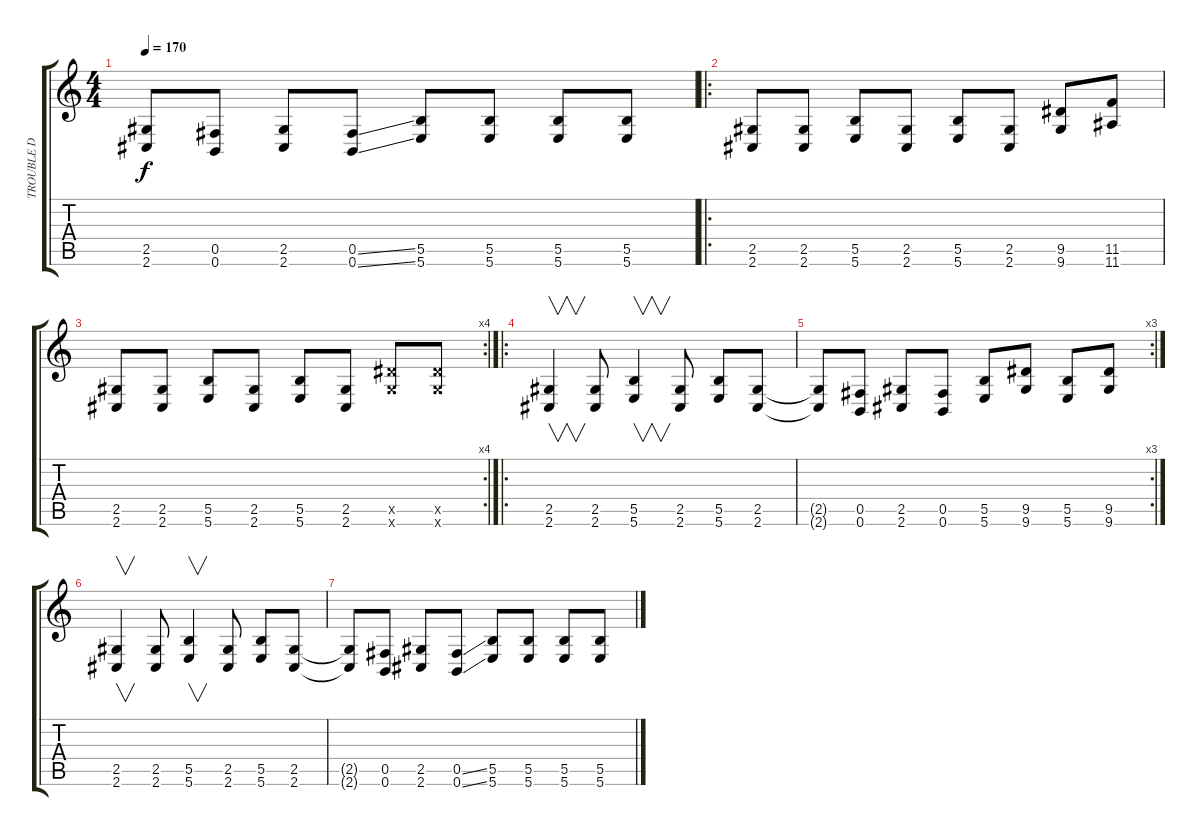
\track ("TROUBLE D" "TROUBLE D") {instrument electricbassfinger}
\staff {score tabs}
\tuning (Db4 Ab3 E3 B2 Gb2 B1) {hide}
\ts (4 4)
\tempo 170
\clef g2
\ks c
(2.5{t} 2.6{t}).8{dy f} (0.5 0.6).8 (2.5 2.6).8 (0.5{ss} 0.6{ss}).8 (5.5 5.6).8 (5.5 5.6).8 (5.5 5.6).8 (5.5 5.6).8 |
\ro
(2.5 2.6).8 (2.5 2.6).8 (5.5 5.6).8 (2.5 2.6).8 (5.5 5.6).8 (2.5 2.6).8 (9.5 9.6).8 (11.5 11.6).8 |
\rc 4
(2.5 2.6).8 (2.5 2.6).8 (5.5 5.6).8 (2.5 2.6).8 (5.5 5.6).8 (2.5 2.6).8 (9.5{x} 9.6{x}).8 (9.5{x} 9.6{x}).8 |
\ro
(2.5 2.6).4{v} (2.5 2.6).8 (5.5 5.6).4{v} (2.5 2.6).8 (5.5 5.6).8 (2.5 2.6).8 |
\rc 3
(2.5{t} 2.6{t}).8 (0.5 0.6).8 (2.5 2.6).8 (0.5 0.6).8 (5.5 5.6).8 (9.5 9.6).8 (5.5 5.6).8 (9.5 9.6).8 |
(2.5 2.6).4{v} (2.5 2.6).8 (5.5 5.6).4{v} (2.5 2.6).8 (5.5 5.6).8 (2.5 2.6).8 |
(2.5{t} 2.6{t}).8 (0.5 0.6).8 (2.5 2.6).8 (0.5{ss} 0.6{ss}).8 (5.5 5.6).8 (5.5 5.6).8 (5.5 5.6).8 (5.5 5.6).8
